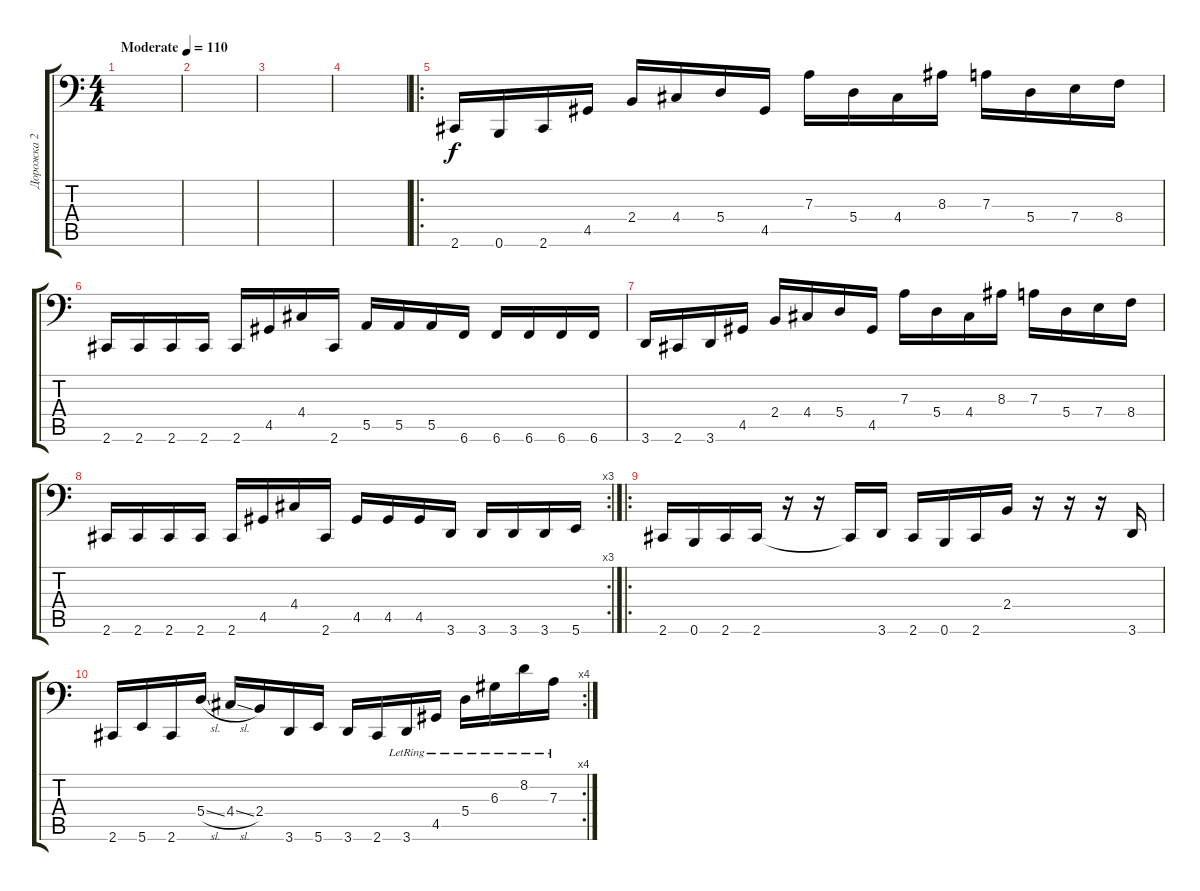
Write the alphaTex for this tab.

\track ("Дорожка 2" "Дорожка 2") {instrument electricbasspick}
\staff {score tabs}
\tuning (B2 Gb2 D2 A1 E1 B0) {hide}
\ts (4 4)
\tempo (110 "Moderate")
\clef f4
\ks c
|
|
|
|
\ro
2.6.16 0.6.16 2.6.16 4.5.16 2.4.16 4.4.16 5.4.16 4.5.16 7.3.16 5.4.16 4.4.16 8.3.16 7.3.16 5.4.16 7.4.16 8.4.16 |
2.6.16 2.6.16 2.6.16 2.6.16 2.6.16 4.5.16 4.4.16 2.6.16 5.5.16 5.5.16 5.5.16 6.6.16 6.6.16 6.6.16 6.6.16 6.6.16 |
3.6.16 2.6.16 3.6.16 4.5.16 2.4.16 4.4.16 5.4.16 4.5.16 7.3.16 5.4.16 4.4.16 8.3.16 7.3.16 5.4.16 7.4.16 8.4.16 |
\rc 3
2.6.16 2.6.16 2.6.16 2.6.16 2.6.16 4.5.16 4.4.16 2.6.16 4.5.16 4.5.16 4.5.16 3.6.16 3.6.16 3.6.16 3.6.16 5.6.16 |
\ro
2.6.16 0.6.16 2.6.16 2.6.16 r.16 r.16 2.6{t}.16 3.6.16 2.6.16 0.6.16 2.6.16 2.4.16 r.16 r.16 r.16 3.6.16 |
\rc 4
2.6.16 5.6.16 2.6.16 5.4{sl}.16 4.4{sl}.16 2.4.16 3.6.16 5.6.16 3.6.16 2.6.16 3.6{lr}.16 4.5{lr}.16 5.4{lr}.16 6.3{lr}.16 8.2{lr}.16 7.3{lr}.16
